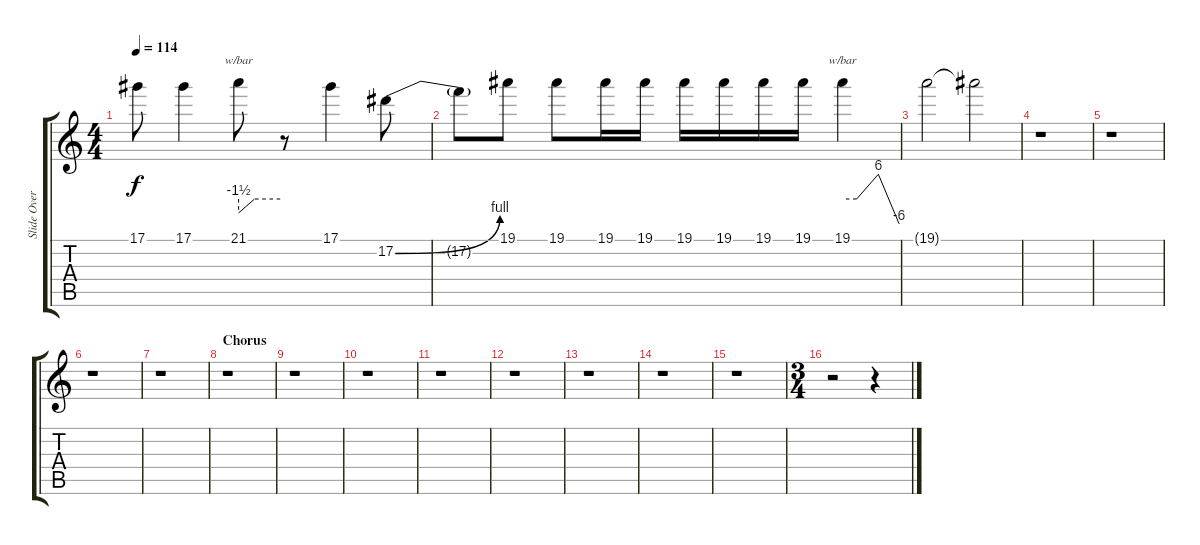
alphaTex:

\track ("Slide Overdub" "Slide Over") {instrument overdrivenguitar}
\staff {score tabs}
\tuning (Eb4 Bb3 Gb3 Db3 Ab2 Eb2) {hide}
\ts (4 4)
\tempo 114
\clef g2
\ks c
17.1.8{dy f} 17.1.4 21.1.8{tbe (custom default 0 -6 23 0 60 0)} r.8 17.1.4 17.2{be (bend 0 0 60 4)}.8 |
17.2{t}.8 19.1.8 19.1.8 19.1.16 19.1.16 19.1.16 19.1.16 19.1.16 19.1.16 19.1.4{tbe (custom default 0 0 15 0 38 24 60 -24)} |
19.1{t}.2 19.1{t}.2 |
r.1 |
r.1 |
r.1 |
r.1 |
\section ("" "Chorus")
r.1 |
r.1 |
r.1 |
r.1 |
r.1 |
r.1 |
r.1 |
r.1 |
\ts (3 4)
r.2 r.4
